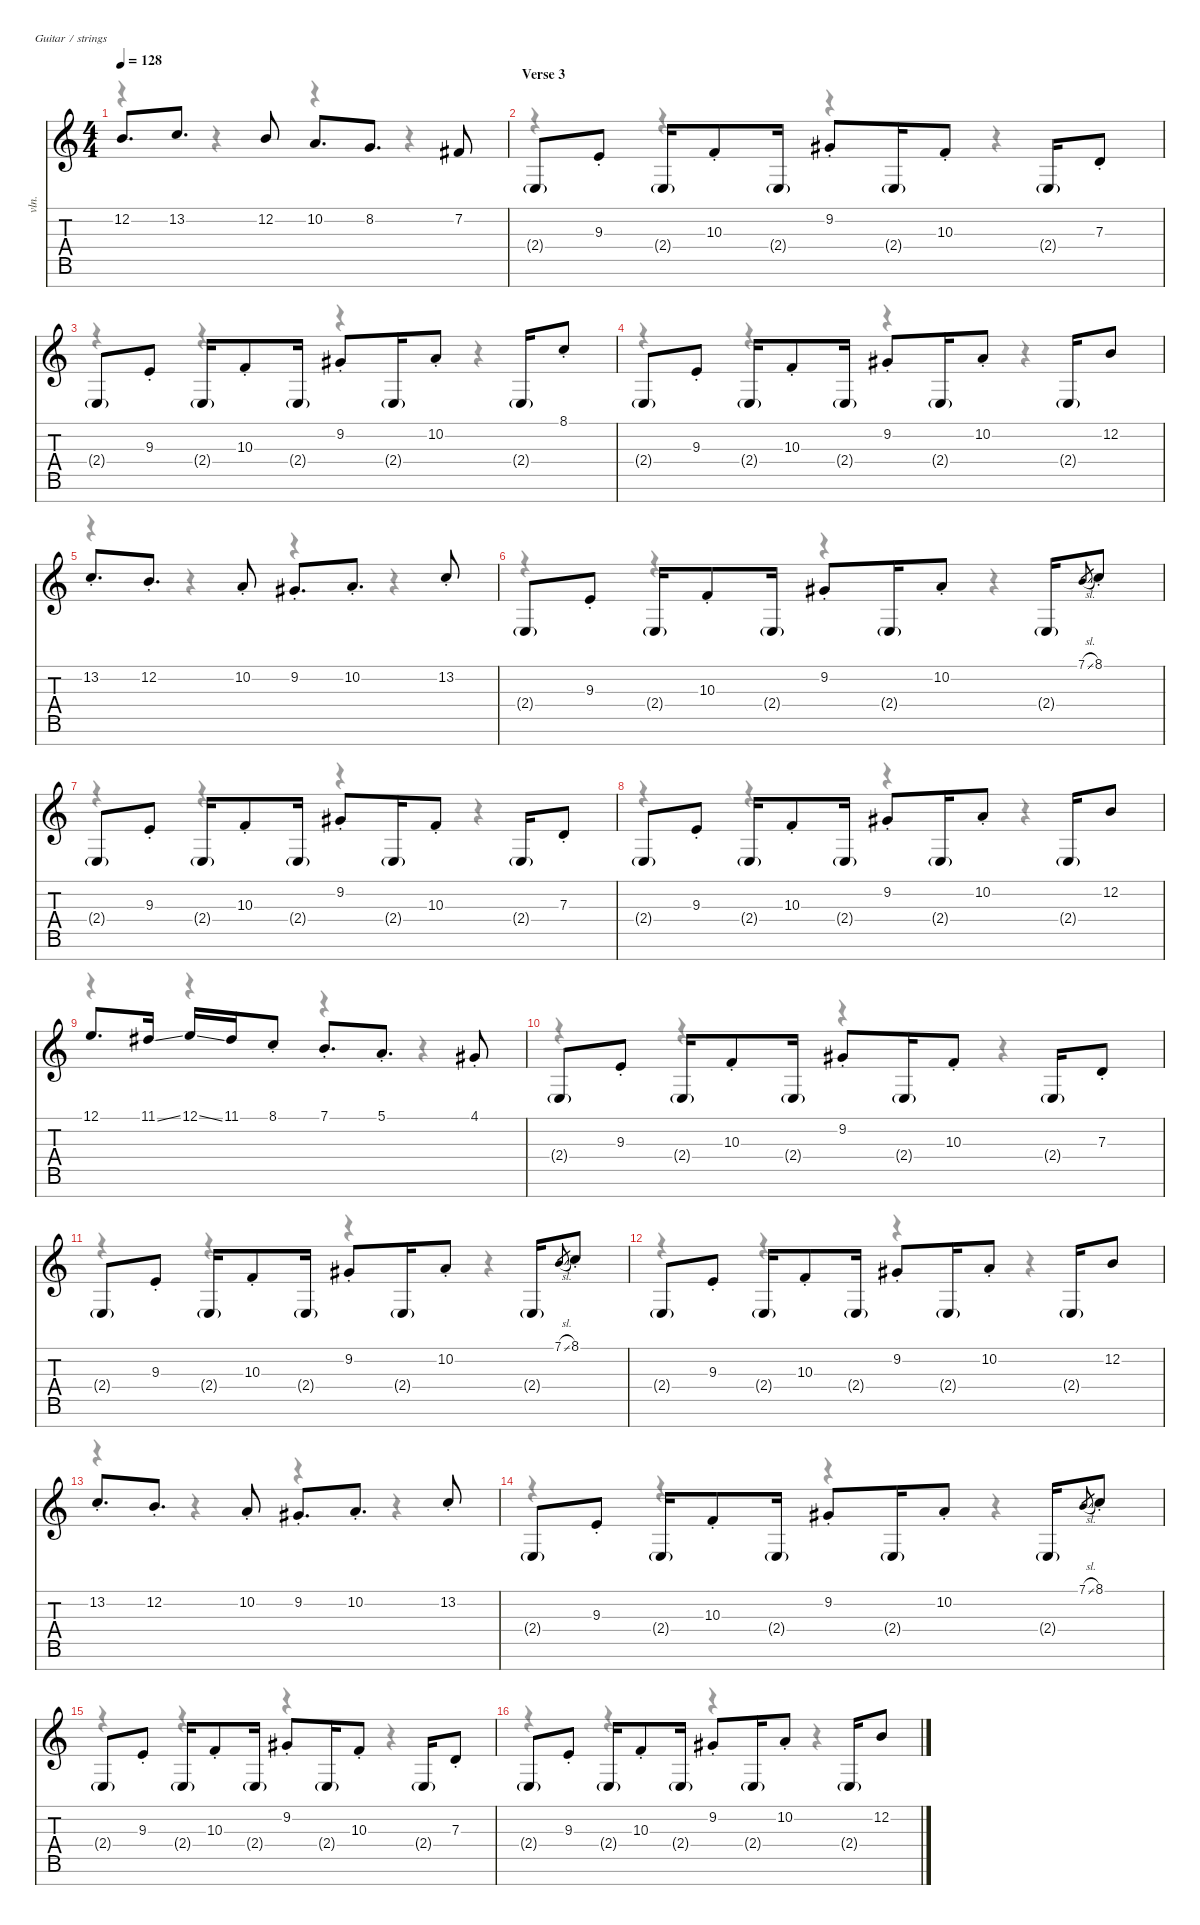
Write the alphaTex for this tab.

\defaultSystemsLayout 4
\hideDynamics
\bracketExtendMode nobrackets
\track ("Keys 3" "vln.") {instrument stringensemble2}
\staff {score tabs}
\tuning (E4 B3 G3 D3 A2 E2 B1)
\voice
\ts (4 4)
\tempo 128
\clef g2
\ks c
12.2.8{d dy f} 13.2.8{d} 12.2.8 10.2.8{d} 8.2.8{d} 7.2{acc #}.8 |
\section ("" "Verse 3")
2.4{g}.8{dy mf} 9.3{st}.8{dy f} 2.4{g}.16{dy mf} 10.3{st}.8{dy f} 2.4{g}.16{dy mf} 9.2{st acc #}.8{dy f} 2.4{g}.16{dy mf} 10.3{st}.8{dy f} 2.4{g}.16{dy mf} 7.3{st}.8{dy f} |
2.4{g}.8{dy mf} 9.3{st}.8{dy f} 2.4{g}.16{dy mf} 10.3{st}.8{dy f} 2.4{g}.16{dy mf} 9.2{st acc #}.8{dy f} 2.4{g}.16{dy mf} 10.2{st}.8{dy f} 2.4{g}.16{dy mf} 8.1{st}.8{dy f} |
2.4{g}.8{dy mf} 9.3{st}.8{dy f} 2.4{g}.16{dy mf} 10.3{st}.8{dy f} 2.4{g}.16{dy mf} 9.2{st acc #}.8{dy f} 2.4{g}.16{dy mf} 10.2{st}.8{dy f} 2.4{g}.16{dy mf} 12.2.8{dy f} |
13.2{st}.8{d} 12.2{st}.8{d} 10.2{st}.8 9.2{st acc #}.8{d} 10.2{st}.8{d} 13.2{st}.8 |
2.4{g}.8{dy mf} 9.3{st}.8{dy f} 2.4{g}.16{dy mf} 10.3{st}.8{dy f} 2.4{g}.16{dy mf} 9.2{st acc #}.8{dy f} 2.4{g}.16{dy mf} 10.2{st}.8{dy f} 2.4{g}.16{dy mf} 7.1{sl}.8{gr} 8.1{st}.8{dy f} |
2.4{g}.8{dy mf} 9.3{st}.8{dy f} 2.4{g}.16{dy mf} 10.3{st}.8{dy f} 2.4{g}.16{dy mf} 9.2{st acc #}.8{dy f} 2.4{g}.16{dy mf} 10.3{st}.8{dy f} 2.4{g}.16{dy mf} 7.3{st}.8{dy f} |
2.4{g}.8{dy mf} 9.3{st}.8{dy f} 2.4{g}.16{dy mf} 10.3{st}.8{dy f} 2.4{g}.16{dy mf} 9.2{st acc #}.8{dy f} 2.4{g}.16{dy mf} 10.2{st}.8{dy f} 2.4{g}.16{dy mf} 12.2.8{dy f} |
12.1.8{d} 11.1{ss acc #}.16 12.1{ss}.16 11.1{acc #}.16 8.1{st}.8 7.1{st}.8{d} 5.1{st}.8{d} 4.1{st acc #}.8 |
2.4{g}.8{dy mf} 9.3{st}.8{dy f} 2.4{g}.16{dy mf} 10.3{st}.8{dy f} 2.4{g}.16{dy mf} 9.2{st acc #}.8{dy f} 2.4{g}.16{dy mf} 10.3{st}.8{dy f} 2.4{g}.16{dy mf} 7.3{st}.8{dy f} |
2.4{g}.8{dy mf} 9.3{st}.8{dy f} 2.4{g}.16{dy mf} 10.3{st}.8{dy f} 2.4{g}.16{dy mf} 9.2{st acc #}.8{dy f} 2.4{g}.16{dy mf} 10.2{st}.8{dy f} 2.4{g}.16{dy mf} 7.1{sl}.8{gr} 8.1{st}.8{dy f} |
2.4{g}.8{dy mf} 9.3{st}.8{dy f} 2.4{g}.16{dy mf} 10.3{st}.8{dy f} 2.4{g}.16{dy mf} 9.2{st acc #}.8{dy f} 2.4{g}.16{dy mf} 10.2{st}.8{dy f} 2.4{g}.16{dy mf} 12.2.8{dy f} |
13.2{st}.8{d} 12.2{st}.8{d} 10.2{st}.8 9.2{st acc #}.8{d} 10.2{st}.8{d} 13.2{st}.8 |
2.4{g}.8{dy mf} 9.3{st}.8{dy f} 2.4{g}.16{dy mf} 10.3{st}.8{dy f} 2.4{g}.16{dy mf} 9.2{st acc #}.8{dy f} 2.4{g}.16{dy mf} 10.2{st}.8{dy f} 2.4{g}.16{dy mf} 7.1{sl}.8{gr} 8.1{st}.8{dy f} |
2.4{g}.8{dy mf} 9.3{st}.8{dy f} 2.4{g}.16{dy mf} 10.3{st}.8{dy f} 2.4{g}.16{dy mf} 9.2{st acc #}.8{dy f} 2.4{g}.16{dy mf} 10.3{st}.8{dy f} 2.4{g}.16{dy mf} 7.3{st}.8{dy f} |
2.4{g}.8{dy mf} 9.3{st}.8{dy f} 2.4{g}.16{dy mf} 10.3{st}.8{dy f} 2.4{g}.16{dy mf} 9.2{st acc #}.8{dy f} 2.4{g}.16{dy mf} 10.2{st}.8{dy f} 2.4{g}.16{dy mf} 12.2.8{dy f}
\voice
\clef g2
\ottava regular
\simile none
\ks c
r.4{dy mf} r.4 r.4 r.4 |
r.4 r.4 r.4 r.4 |
r.4 r.4 r.4 r.4 |
r.4 r.4 r.4 r.4 |
r.4 r.4 r.4 r.4 |
r.4 r.4 r.4 r.4 |
r.4 r.4 r.4 r.4 |
r.4 r.4 r.4 r.4 |
r.4 r.4 r.4 r.4 |
r.4 r.4 r.4 r.4 |
r.4 r.4 r.4 r.4 |
r.4 r.4 r.4 r.4 |
r.4 r.4 r.4 r.4 |
r.4 r.4 r.4 r.4 |
r.4 r.4 r.4 r.4 |
r.4 r.4 r.4 r.4
